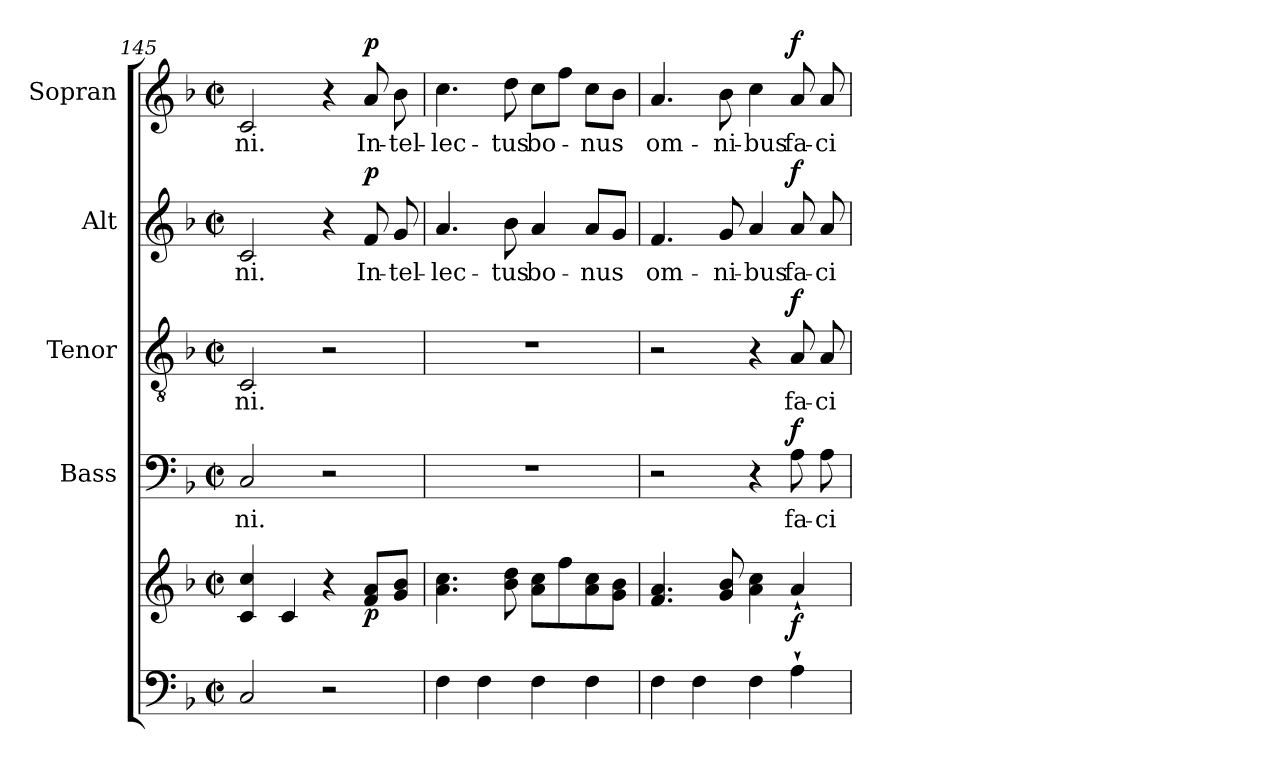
**kern	**kern	**dynam	**kern	**text	**dynam	**kern	**text	**dynam	**kern	**text	**dynam	**kern	**text	**dynam
*part5	*part5	*part5	*part4	*part4	*part4	*part3	*part3	*part3	*part2	*part2	*part2	*part1	*part1	*part1
*staff6	*staff5	*staff5/6	*staff4	*staff4	*staff4	*staff3	*staff3	*staff3	*staff2	*staff2	*staff2	*staff1	*staff1	*staff1
*	*	*	*I"Bass	*	*	*I"Tenor	*	*	*I"Alt	*	*	*I"Sopran	*	*
*	*	*	*I'B.	*	*	*I'T.	*	*	*I'A.	*	*	*I'S.	*	*
!!LO:LB:g=z
*clefF4	*clefG2	*	*clefF4	*	*	*clefGv2	*	*	*clefG2	*	*	*clefG2	*	*
*k[b-]	*k[b-]	*	*k[b-]	*	*	*k[b-]	*	*	*k[b-]	*	*	*k[b-]	*	*
*F:	*F:	*	*F:	*	*	*F:	*	*	*F:	*	*	*F:	*	*
*M2/2	*M2/2	*	*M2/2	*	*	*M2/2	*	*	*M2/2	*	*	*M2/2	*	*
*met(c|)	*met(c|)	*	*met(c|)	*	*	*met(c|)	*	*	*met(c|)	*	*	*met(c|)	*	*
=145	=145	=145	=145	=145	=145	=145	=145	=145	=145	=145	=145	=145	=145	=145
!	!	!	!	!LO:LY:b	!	!	!LO:LY:b	!	!	!LO:LY:b	!	!	!LO:LY:b	!
2C/	4c/ 4cc/	.	2C/	-ni.	.	2C/	-ni.	.	2c/	-ni.	.	2c/	-ni.	.
.	4c/	.	.	.	.	.	.	.	.	.	.	.	.	.
2r	4r	.	2r	.	.	2r	.	.	4r	.	.	4r	.	.
!	!	!LO:DY:b	!	!	!	!	!	!	!	!LO:LY:b	!LO:DY:a	!	!LO:LY:b	!LO:DY:a
.	8f/ 8a/L	p	.	.	.	.	.	.	8f/	In-	p	8a/	In-	p
!	!	!	!	!	!	!	!	!	!	!LO:LY:b	!	!	!LO:LY:b	!
.	8g/ 8b-/J	.	.	.	.	.	.	.	8g/	-tel-	.	8b-\	-tel-	.
=146	=146	=146	=146	=146	=146	=146	=146	=146	=146	=146	=146	=146	=146	=146
!	!	!	!	!	!	!	!	!	!	!LO:LY:b	!	!	!LO:LY:b	!
4F\	4.a\ 4.cc\	.	1r	.	.	1r	.	.	4.a/	-lec-	.	4.cc\	-lec-	.
4F\	.	.	.	.	.	.	.	.	.	.	.	.	.	.
!	!	!	!	!	!	!	!	!	!	!LO:LY:b	!	!	!LO:LY:b	!
.	8b-\ 8dd\	.	.	.	.	.	.	.	8b-\	-tus	.	8dd\	-tus	.
!	!	!	!	!	!	!	!	!	!	!LO:LY:b	!	!	!LO:LY:b	!
4F\	8a\ 8cc\L	.	.	.	.	.	.	.	4a/	bo-	.	8cc\L	bo-	.
.	8ff\	.	.	.	.	.	.	.	.	.	.	8ff\J	.	.
!	!	!	!	!	!	!	!	!	!	!LO:LY:b	!	!	!LO:LY:b	!
4F\	8a\ 8cc\	.	.	.	.	.	.	.	8a/L	-nus	.	8cc\L	-nus	.
.	8g\ 8b-\J	.	.	.	.	.	.	.	8g/J	.	.	8b-\J	.	.
=147	=147	=147	=147	=147	=147	=147	=147	=147	=147	=147	=147	=147	=147	=147
!	!	!	!	!	!	!	!	!	!	!LO:LY:b	!	!	!LO:LY:b	!
4F\	4.f/ 4.a/	.	2r	.	.	2r	.	.	4.f/	om-	.	4.a/	om-	.
4F\	.	.	.	.	.	.	.	.	.	.	.	.	.	.
!	!	!	!	!	!	!	!	!	!	!LO:LY:b	!	!	!LO:LY:b	!
.	8g/ 8b-/	.	.	.	.	.	.	.	8g/	-ni-	.	8b-\	-ni-	.
!	!	!	!	!	!	!	!	!	!	!LO:LY:b	!	!	!LO:LY:b	!
4F\	4a\ 4cc\	.	4r	.	.	4r	.	.	4a/	-bus	.	4cc\	-bus	.
!	!	!LO:DY:b	!	!LO:LY:b	!LO:DY:a	!	!LO:LY:b	!LO:DY:a	!	!LO:LY:b	!LO:DY:a	!	!LO:LY:b	!LO:DY:a
4A`>\	4a`</	f	8A\	fa-	f	8A/	fa-	f	8a/	fa-	f	8a/	fa-	f
!	!	!	!	!LO:LY:b	!	!	!LO:LY:b	!	!	!LO:LY:b	!	!	!LO:LY:b	!
.	.	.	8A\	-ci-	.	8A/	-ci-	.	8a/	-ci-	.	8a/	-ci-	.
=	=	=	=	=	=	=	=	=	=	=	=	=	=	=
*-	*-	*-	*-	*-	*-	*-	*-	*-	*-	*-	*-	*-	*-	*-
